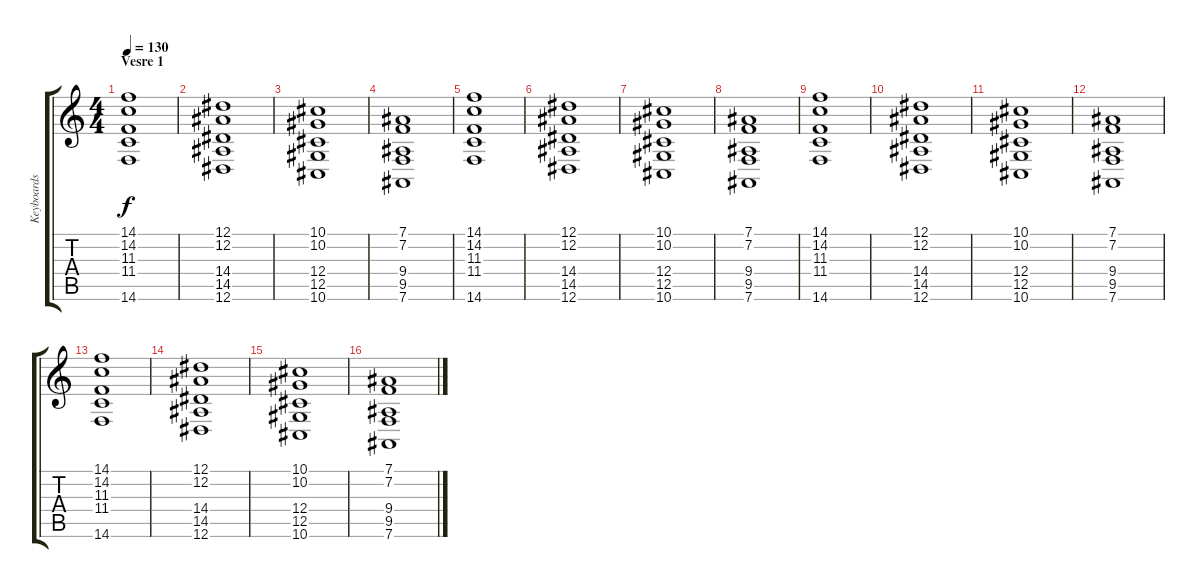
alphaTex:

\track ("Keyboards" "Keyboards") {instrument lead1square}
\staff {score tabs}
\tuning (Eb4 Bb3 Gb3 Db3 Ab2 Eb2) {hide}
\ts (4 4)
\section ("" "Vesre 1")
\tempo 130
\clef g2
\ks c
(14.1 14.2 11.3 11.4 14.6).1{dy f} |
(12.1 12.2 14.4 14.5 12.6).1 |
(10.1 10.2 12.4 12.5 10.6).1 |
(7.1 7.2 9.4 9.5 7.6).1 |
(14.1 14.2 11.3 11.4 14.6).1 |
(12.1 12.2 14.4 14.5 12.6).1 |
(10.1 10.2 12.4 12.5 10.6).1 |
(7.1 7.2 9.4 9.5 7.6).1 |
(14.1 14.2 11.3 11.4 14.6).1 |
(12.1 12.2 14.4 14.5 12.6).1 |
(10.1 10.2 12.4 12.5 10.6).1 |
(7.1 7.2 9.4 9.5 7.6).1 |
(14.1 14.2 11.3 11.4 14.6).1 |
(12.1 12.2 14.4 14.5 12.6).1 |
(10.1 10.2 12.4 12.5 10.6).1 |
(7.1 7.2 9.4 9.5 7.6).1
